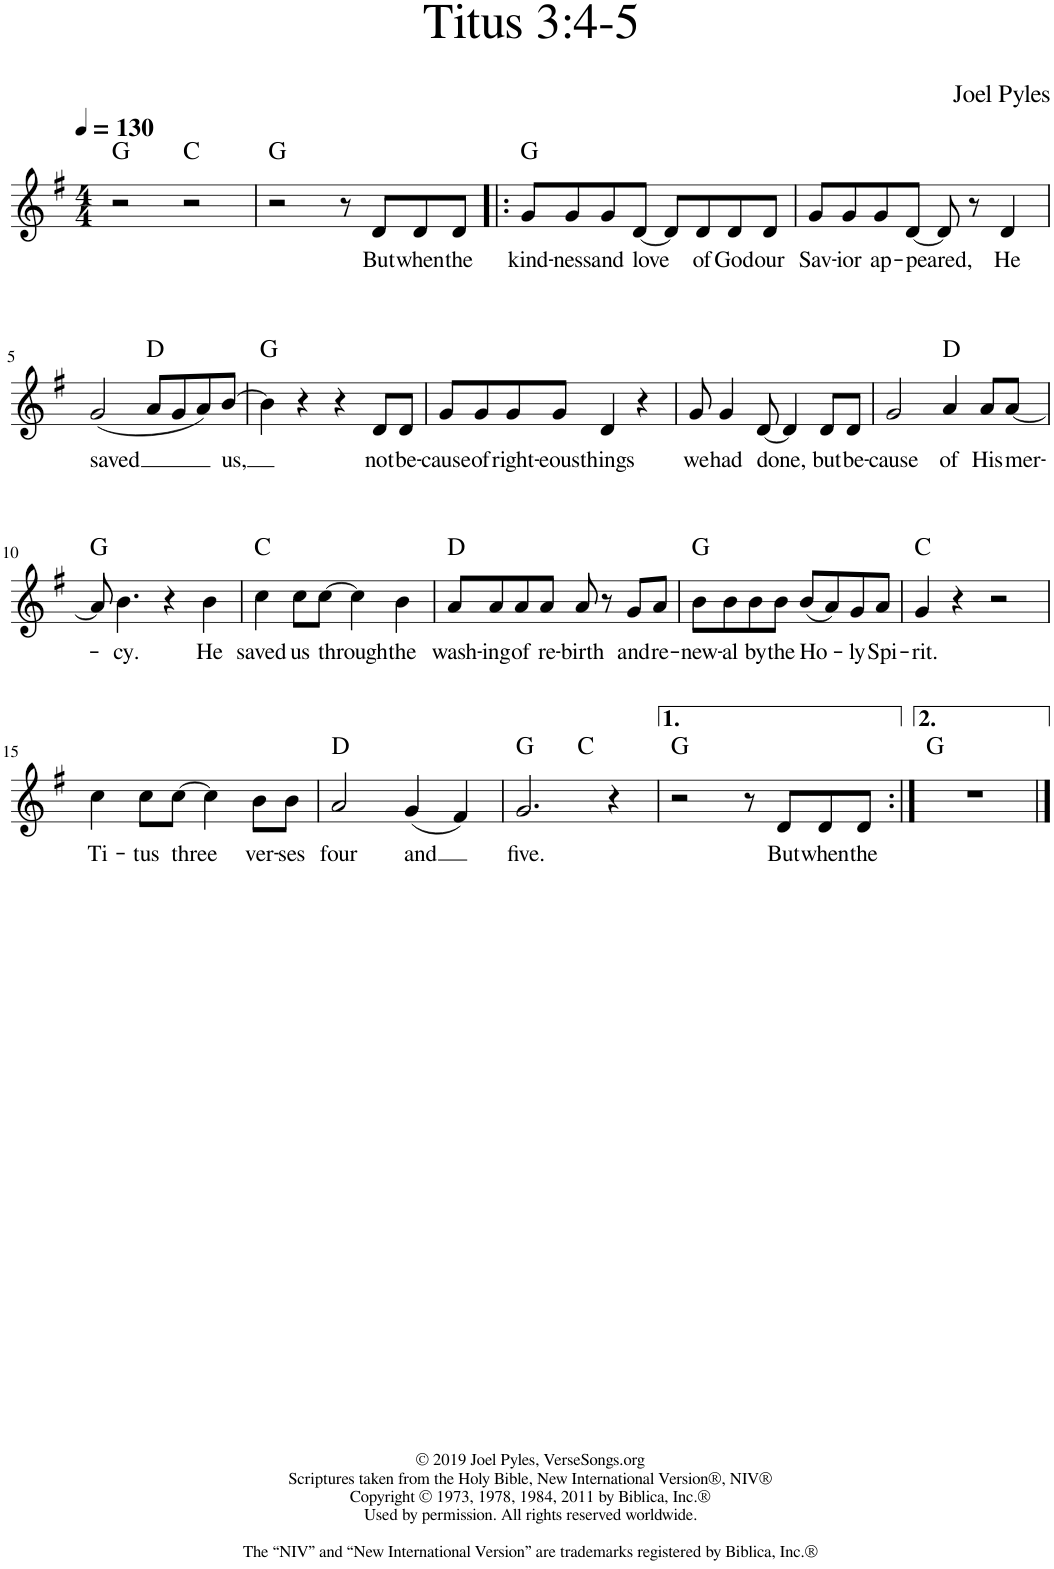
**kern	**text	**harte
*part1	*part1	*part1
*staff1	*staff1	*
*I"Piano	*	*
*I'Pno.	*	*
*clefG2	*	*
*k[f#]	*	*
*M4/4	*	*
*MM130	*	*
=1	=1	=1
2r	.	G:maj
2r	.	C:maj
=2	=2	=2
2r	.	G:maj
8r	.	.
!	!LO:LY:b	!
8d/L	But	.
!	!LO:LY:b	!
8d/	when	.
!	!LO:LY:b	!
8d/J	the	.
=3!|:	=3!|:	=3!|:
!	!LO:LY:b	!
8g/L	kind-	G:maj
!	!LO:LY:b	!
8g/	-ness	.
!	!LO:LY:b	!
8g/	and	.
!	!LO:LY:b	!
[8d/J	love	.
8d/L]	.	.
!	!LO:LY:b	!
8d/	of	.
!	!LO:LY:b	!
8d/	God	.
!	!LO:LY:b	!
8d/J	our	.
=4	=4	=4
!	!LO:LY:b	!
8g/L	Sav-	.
!	!LO:LY:b	!
8g/	-ior	.
!	!LO:LY:b	!
8g/	ap-	.
!	!LO:LY:b	!
[8d/J	-peared,	.
8d/]	.	.
8r	.	.
!	!LO:LY:b	!
4d/	He	.
!!LO:LB:g=z
=5	=5	=5
!	!LO:LY:b	!
(2g/	saved	.
8a/L	.	D:maj
8g/	.	.
8a/)	.	.
!	!LO:LY:b	!
[8b/J	us,	.
=6	=6	=6
4b\]	.	G:maj
4r	.	.
4r	.	.
!	!LO:LY:b	!
8d/L	not	.
!	!LO:LY:b	!
8d/J	be-	.
=7	=7	=7
!	!LO:LY:b	!
8g/L	-cause	.
!	!LO:LY:b	!
8g/	of	.
!	!LO:LY:b	!
8g/	right-	.
!	!LO:LY:b	!
8g/J	-eous	.
!	!LO:LY:b	!
4d/	things	.
4r	.	.
=8	=8	=8
!	!LO:LY:b	!
8g/	we	.
!	!LO:LY:b	!
4g/	had	.
!	!LO:LY:b	!
[8d/	done,	.
4d/]	.	.
!	!LO:LY:b	!
8d/L	but	.
!	!LO:LY:b	!
8d/J	be-	.
=9	=9	=9
!	!LO:LY:b	!
2g/	-cause	.
!	!LO:LY:b	!
4a/	of	D:maj
!	!LO:LY:b	!
8a/L	His	.
!	!LO:LY:b	!
[8a/J	mer-	.
!!LO:LB:g=z
=10	=10	=10
8a/]	.	G:maj
!	!LO:LY:b	!
4.b\	-cy.	.
4r	.	.
!	!LO:LY:b	!
4b\	He	.
=11	=11	=11
!	!LO:LY:b	!
4cc\	saved	C:maj
!	!LO:LY:b	!
8cc\L	us	.
!	!LO:LY:b	!
[8cc\J	through	.
4cc\]	.	.
!	!LO:LY:b	!
4b\	the	.
=12	=12	=12
!	!LO:LY:b	!
8a/L	wash-	D:maj
!	!LO:LY:b	!
8a/	-ing	.
!	!LO:LY:b	!
8a/	of	.
!	!LO:LY:b	!
8a/J	re-	.
!	!LO:LY:b	!
8a/	-birth	.
8r	.	.
!	!LO:LY:b	!
8g/L	and	.
!	!LO:LY:b	!
8a/J	re-	.
=13	=13	=13
!	!LO:LY:b	!
8b\L	-new-	G:maj
!	!LO:LY:b	!
8b\	-al	.
!	!LO:LY:b	!
8b\	by	.
!	!LO:LY:b	!
8b\J	the	.
!	!LO:LY:b	!
(8b/L	Ho-	.
8a/)	.	.
!	!LO:LY:b	!
8g/	-ly	.
!	!LO:LY:b	!
8a/J	Spi-	.
=14	=14	=14
!	!LO:LY:b	!
4g/	-rit.	C:maj
4r	.	.
2r	.	.
!!LO:LB:g=z
=15	=15	=15
!	!LO:LY:b	!
4cc\	Ti-	.
!	!LO:LY:b	!
8cc\L	-tus	.
!	!LO:LY:b	!
[8cc\J	three	.
4cc\]	.	.
!	!LO:LY:b	!
8b\L	ver-	.
!	!LO:LY:b	!
8b\J	-ses	.
=16	=16	=16
!	!LO:LY:b	!
2a/	four	D:maj
!	!LO:LY:b	!
(4g/	and	.
4f#/)	.	.
=17	=17	=17
!	!LO:LY:b	!
*^	*	*
2.g/	2ryy	five.	G:maj
.	2ryy	.	C:maj
4r	.	.	.
*v	*v	*	*
=18	=18	=18
2r	.	G:maj
8r	.	.
!	!LO:LY:b	!
8d/L	But	.
!	!LO:LY:b	!
8d/	when	.
!	!LO:LY:b	!
8d/J	the	.
=19:|!	=19:|!	=19:|!
1r	.	G:maj
==	==	==
*-	*-	*-
